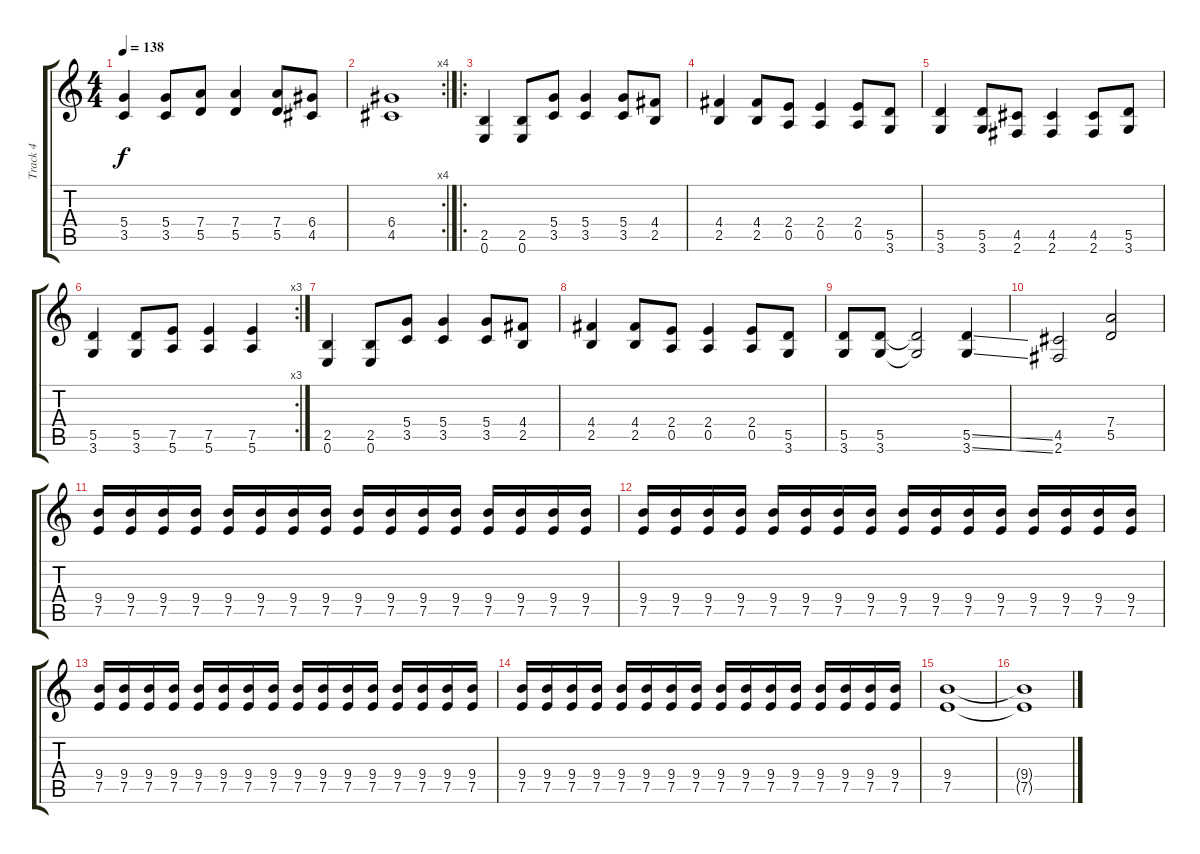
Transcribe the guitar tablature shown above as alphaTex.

\track ("Track 4" "Track 4") {instrument overdrivenguitar}
\staff {score tabs}
\tuning (E4 B3 G3 D3 A2 E2) {hide}
\ts (4 4)
\tempo 138
\clef g2
\ks c
(5.4 3.5).4{dy f} (5.4 3.5).8 (7.4 5.5).8 (7.4 5.5).4 (7.4 5.5).8 (6.4 4.5).8 |
\rc 4
(6.4 4.5).1 |
\ro
(2.5 0.6).4 (2.5 0.6).8 (5.4 3.5).8 (5.4 3.5).4 (5.4 3.5).8 (4.4 2.5).8 |
(4.4 2.5).4 (4.4 2.5).8 (2.4 0.5).8 (2.4 0.5).4 (2.4 0.5).8 (5.5 3.6).8 |
(5.5 3.6).4 (5.5 3.6).8 (4.5 2.6).8 (4.5 2.6).4 (4.5 2.6).8 (5.5 3.6).8 |
\rc 3
(5.5 3.6).4 (5.5 3.6).8 (7.5 5.6).8 (7.5 5.6).4 (7.5 5.6).4 |
(2.5 0.6).4 (2.5 0.6).8 (5.4 3.5).8 (5.4 3.5).4 (5.4 3.5).8 (4.4 2.5).8 |
(4.4 2.5).4 (4.4 2.5).8 (2.4 0.5).8 (2.4 0.5).4 (2.4 0.5).8 (5.5 3.6).8 |
(5.5 3.6).8 (5.5 3.6).8 (5.5{t} 3.6{t}).2 (5.5{ss} 3.6{ss}).4 |
(4.5 2.6).2 (7.4 5.5).2 |
(9.4 7.5).16 (9.4 7.5).16 (9.4 7.5).16 (9.4 7.5).16 (9.4 7.5).16 (9.4 7.5).16 (9.4 7.5).16 (9.4 7.5).16 (9.4 7.5).16 (9.4 7.5).16 (9.4 7.5).16 (9.4 7.5).16 (9.4 7.5).16 (9.4 7.5).16 (9.4 7.5).16 (9.4 7.5).16 |
(9.4 7.5).16 (9.4 7.5).16 (9.4 7.5).16 (9.4 7.5).16 (9.4 7.5).16 (9.4 7.5).16 (9.4 7.5).16 (9.4 7.5).16 (9.4 7.5).16 (9.4 7.5).16 (9.4 7.5).16 (9.4 7.5).16 (9.4 7.5).16 (9.4 7.5).16 (9.4 7.5).16 (9.4 7.5).16 |
(9.4 7.5).16 (9.4 7.5).16 (9.4 7.5).16 (9.4 7.5).16 (9.4 7.5).16 (9.4 7.5).16 (9.4 7.5).16 (9.4 7.5).16 (9.4 7.5).16 (9.4 7.5).16 (9.4 7.5).16 (9.4 7.5).16 (9.4 7.5).16 (9.4 7.5).16 (9.4 7.5).16 (9.4 7.5).16 |
(9.4 7.5).16 (9.4 7.5).16 (9.4 7.5).16 (9.4 7.5).16 (9.4 7.5).16 (9.4 7.5).16 (9.4 7.5).16 (9.4 7.5).16 (9.4 7.5).16 (9.4 7.5).16 (9.4 7.5).16 (9.4 7.5).16 (9.4 7.5).16 (9.4 7.5).16 (9.4 7.5).16 (9.4 7.5).16 |
(9.4 7.5).1{volume 0} |
(9.4{t} 7.5{t}).1
